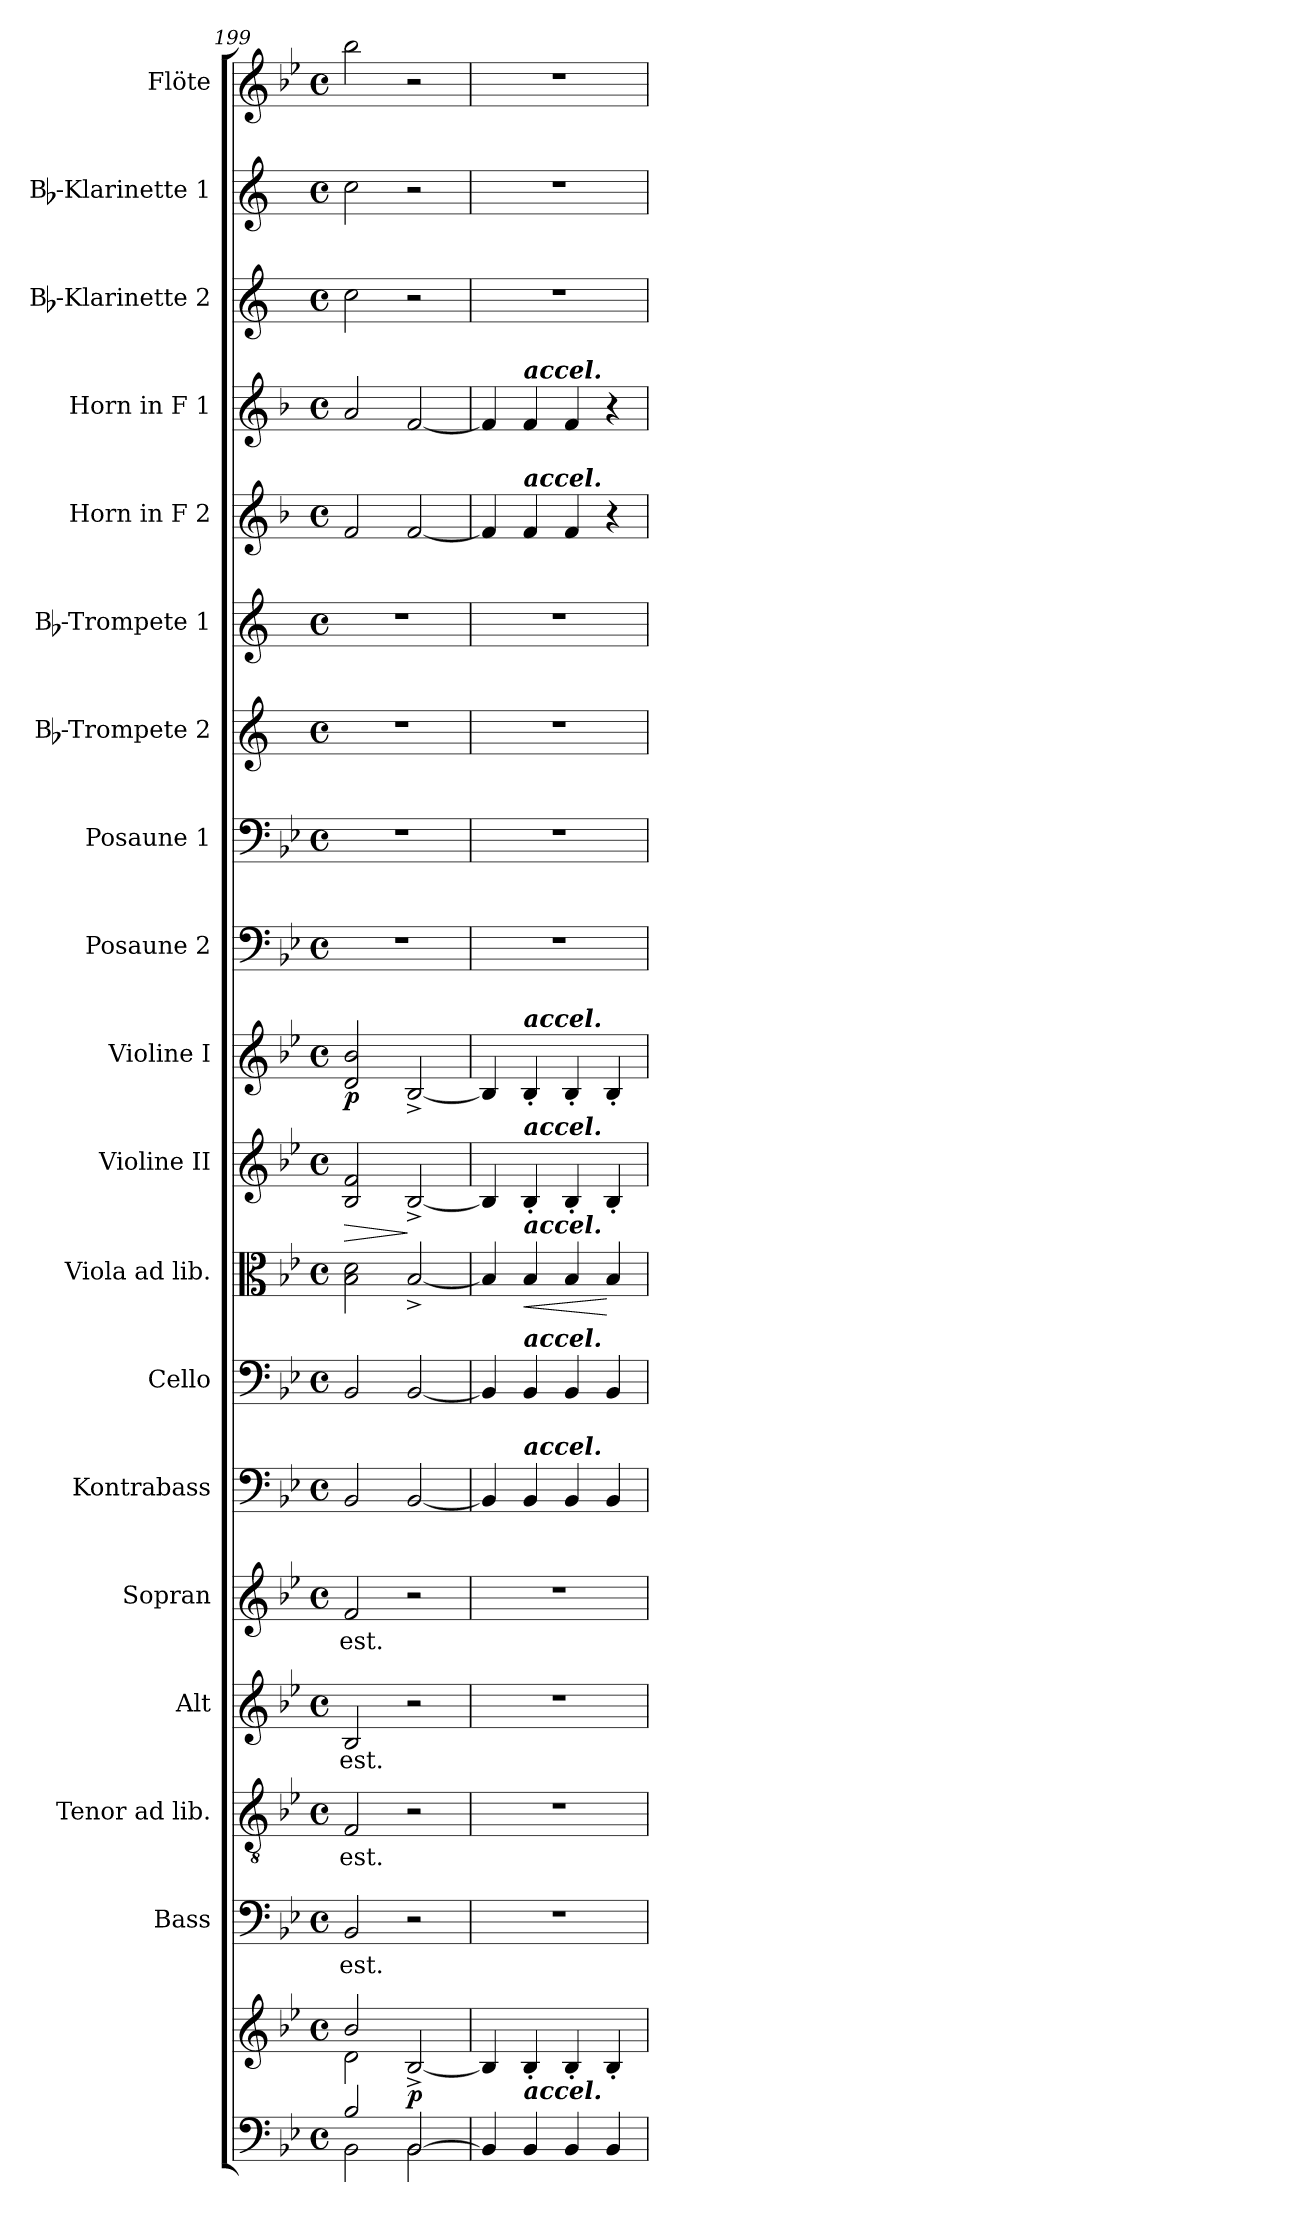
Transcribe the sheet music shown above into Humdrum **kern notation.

**kern	**kern	**dynam	**kern	**text	**kern	**text	**kern	**text	**kern	**text	**kern	**kern	**kern	**dynam	**kern	**dynam	**kern	**dynam	**kern	**kern	**kern	**kern	**kern	**kern	**kern	**kern	**kern
*part19	*part19	*part19	*part18	*part18	*part17	*part17	*part16	*part16	*part15	*part15	*part14	*part13	*part12	*part12	*part11	*part11	*part10	*part10	*part9	*part8	*part7	*part6	*part5	*part4	*part3	*part2	*part1
*staff20	*staff19	*staff19/20	*staff18	*staff18	*staff17	*staff17	*staff16	*staff16	*staff15	*staff15	*staff14	*staff13	*staff12	*staff12	*staff11	*staff11	*staff10	*staff10	*staff9	*staff8	*staff7	*staff6	*staff5	*staff4	*staff3	*staff2	*staff1
*	*	*	*I"Bass	*	*I"Tenor ad lib.	*	*I"Alt	*	*I"Sopran	*	*I"Kontrabass	*I"Cello	*I"Viola ad lib.	*	*I"Violine II	*	*I"Violine I	*	*I"Posaune 2	*I"Posaune 1	*I"Bb-Trompete 2	*I"Bb-Trompete 1	*I"Horn in F 2	*I"Horn in F 1	*I"Bb-Klarinette 2	*I"Bb-Klarinette 1	*I"Flöte
*	*	*	*I'B.	*	*I'T.	*	*I'A.	*	*I'S.	*	*I'Kb.	*	*I'Vla.	*	*I'Vl. II	*	*I'Vl. I	*	*I'Pos. 2	*I'Pos. 1	*I'Bb Trp. 2	*I'Bb Trp. 1	*	*	*I'Bb Kl. 2	*I'Bb Kl. 1	*I'Fl.
*clefF4	*clefG2	*	*clefF4	*	*clefGv2	*	*clefG2	*	*clefG2	*	*clefF4	*clefF4	*clefC3	*	*clefG2	*	*clefG2	*	*clefF4	*clefF4	*clefG2	*clefG2	*clefG2	*clefG2	*clefG2	*clefG2	*clefG2
*	*	*	*	*	*	*	*	*	*	*	*ITrd7c12	*	*	*	*	*	*	*	*	*	*ITrd1c2	*ITrd1c2	*ITrd4c7	*ITrd4c7	*ITrd1c2	*ITrd1c2	*
*k[b-e-]	*k[b-e-]	*	*k[b-e-]	*	*k[b-e-]	*	*k[b-e-]	*	*k[b-e-]	*	*k[b-e-]	*k[b-e-]	*k[b-e-]	*	*k[b-e-]	*	*k[b-e-]	*	*k[b-e-]	*k[b-e-]	*k[b-e-]	*k[b-e-]	*k[b-e-]	*k[b-e-]	*k[b-e-]	*k[b-e-]	*k[b-e-]
*B-:	*B-:	*	*B-:	*	*B-:	*	*B-:	*	*B-:	*	*B-:	*B-:	*B-:	*	*B-:	*	*B-:	*	*B-:	*B-:	*B-:	*B-:	*B-:	*B-:	*B-:	*B-:	*B-:
*M4/4	*M4/4	*	*M4/4	*	*M4/4	*	*M4/4	*	*M4/4	*	*M4/4	*M4/4	*M4/4	*	*M4/4	*	*M4/4	*	*M4/4	*M4/4	*M4/4	*M4/4	*M4/4	*M4/4	*M4/4	*M4/4	*M4/4
*met(c)	*met(c)	*	*met(c)	*	*met(c)	*	*met(c)	*	*met(c)	*	*met(c)	*met(c)	*met(c)	*	*met(c)	*	*met(c)	*	*met(c)	*met(c)	*met(c)	*met(c)	*met(c)	*met(c)	*met(c)	*met(c)	*met(c)
=199	=199	=199	=199	=199	=199	=199	=199	=199	=199	=199	=199	=199	=199	=199	=199	=199	=199	=199	=199	=199	=199	=199	=199	=199	=199	=199	=199
*^	*^	*	*	*	*	*	*	*	*	*	*	*	*	*	*	*	*	*	*	*	*	*	*	*	*	*	*
!	!	!	!	!	!	!LO:LY:b	!	!LO:LY:b	!	!LO:LY:b	!	!LO:LY:b	!	!	!	!	!	!LO:HP:b	!	!LO:DY:b	!	!	!	!	!	!	!	!	!
2B-/	2BB-\	2b-/	2d\	.	2BB-/	est.	2F/	est.-	2B-/	est.	2f/	est.	2BBB-/	2BB-/	2B-\ 2d\	.	2B-/ 2f/	>	2d/ 2b-/	p	1r	1r	1r	1r	2B-/	2d/	2b-\	2b-\	2bb-\
!	!	!	!	!LO:DY:b	!	!	!	!	!	!	!	!	!	!	!	!	!	!	!	!	!	!	!	!	!	!	!	!	!
[<2BB-/	2BB-\	[>2B-^</	2ryy	p	2r	.	2r	.	2r	.	2r	.	[2BBB-/	[2BB-/	[2B-^</	.	[2B-^</	]	[2B-^</	.	.	.	.	.	[2B-/	[2B-/	2r	2r	2r
*v	*v	*	*	*	*	*	*	*	*	*	*	*	*	*	*	*	*	*	*	*	*	*	*	*	*	*	*	*	*
*	*v	*v	*	*	*	*	*	*	*	*	*	*	*	*	*	*	*	*	*	*	*	*	*	*	*	*	*	*
=200	=200	=200	=200	=200	=200	=200	=200	=200	=200	=200	=200	=200	=200	=200	=200	=200	=200	=200	=200	=200	=200	=200	=200	=200	=200	=200	=200
4BB-/]	4B-/]	.	1r	.	1r	.	1r	.	1r	.	4BBB-/]	4BB-/]	4B-/]	.	4B-/]	.	4B-/]	.	1r	1r	1r	1r	4B-/]	4B-/]	1r	1r	1r
!	!	!	!	!	!	!	!	!	!	!	!	!	!	!	!	!	!	!	!	!	!	!	!	!LO:TX:a:Bi:t=accel.	!	!	!
!	!	!	!	!	!	!	!	!	!	!	!	!	!	!	!	!	!	!	!	!	!	!	!LO:TX:a:Bi:t=accel.	!	!	!	!
!	!	!	!	!	!	!	!	!	!	!	!	!	!	!	!	!	!LO:TX:a:Bi:t=accel.	!	!	!	!	!	!	!	!	!	!
!	!	!	!	!	!	!	!	!	!	!	!	!	!	!	!LO:TX:a:Bi:t=accel.	!	!	!	!	!	!	!	!	!	!	!	!
!	!	!	!	!	!	!	!	!	!	!	!	!	!LO:TX:a:Bi:t=accel.	!	!	!	!	!	!	!	!	!	!	!	!	!	!
!	!	!	!	!	!	!	!	!	!	!	!	!LO:TX:a:Bi:t=accel.	!	!	!	!	!	!	!	!	!	!	!	!	!	!	!
!	!	!	!	!	!	!	!	!	!	!	!LO:TX:a:Bi:t=accel.	!	!	!	!	!	!	!	!	!	!	!	!	!	!	!	!
!	!LO:TX:b:Bi:t=accel.	!	!	!	!	!	!	!	!	!	!	!	!	!	!	!	!	!	!	!	!	!	!	!	!	!	!
!	!	!	!	!	!	!	!	!	!	!	!	!	!	!LO:HP:b	!	!	!	!	!	!	!	!	!	!	!	!	!
4BB-/	4B-'</	.	.	.	.	.	.	.	.	.	4BBB-/	4BB-/	4B-/	<	4B-'</	.	4B-'</	.	.	.	.	.	4B-/	4B-/	.	.	.
4BB-/	4B-'</	.	.	.	.	.	.	.	.	.	4BBB-/	4BB-/	4B-/	.	4B-'</	.	4B-'</	.	.	.	.	.	4B-/	4B-/	.	.	.
4BB-/	4B-'</	.	.	.	.	.	.	.	.	.	4BBB-/	4BB-/	4B-/	[	4B-'</	.	4B-'</	.	.	.	.	.	4r	4r	.	.	.
=	=	=	=	=	=	=	=	=	=	=	=	=	=	=	=	=	=	=	=	=	=	=	=	=	=	=	=
*-	*-	*-	*-	*-	*-	*-	*-	*-	*-	*-	*-	*-	*-	*-	*-	*-	*-	*-	*-	*-	*-	*-	*-	*-	*-	*-	*-
